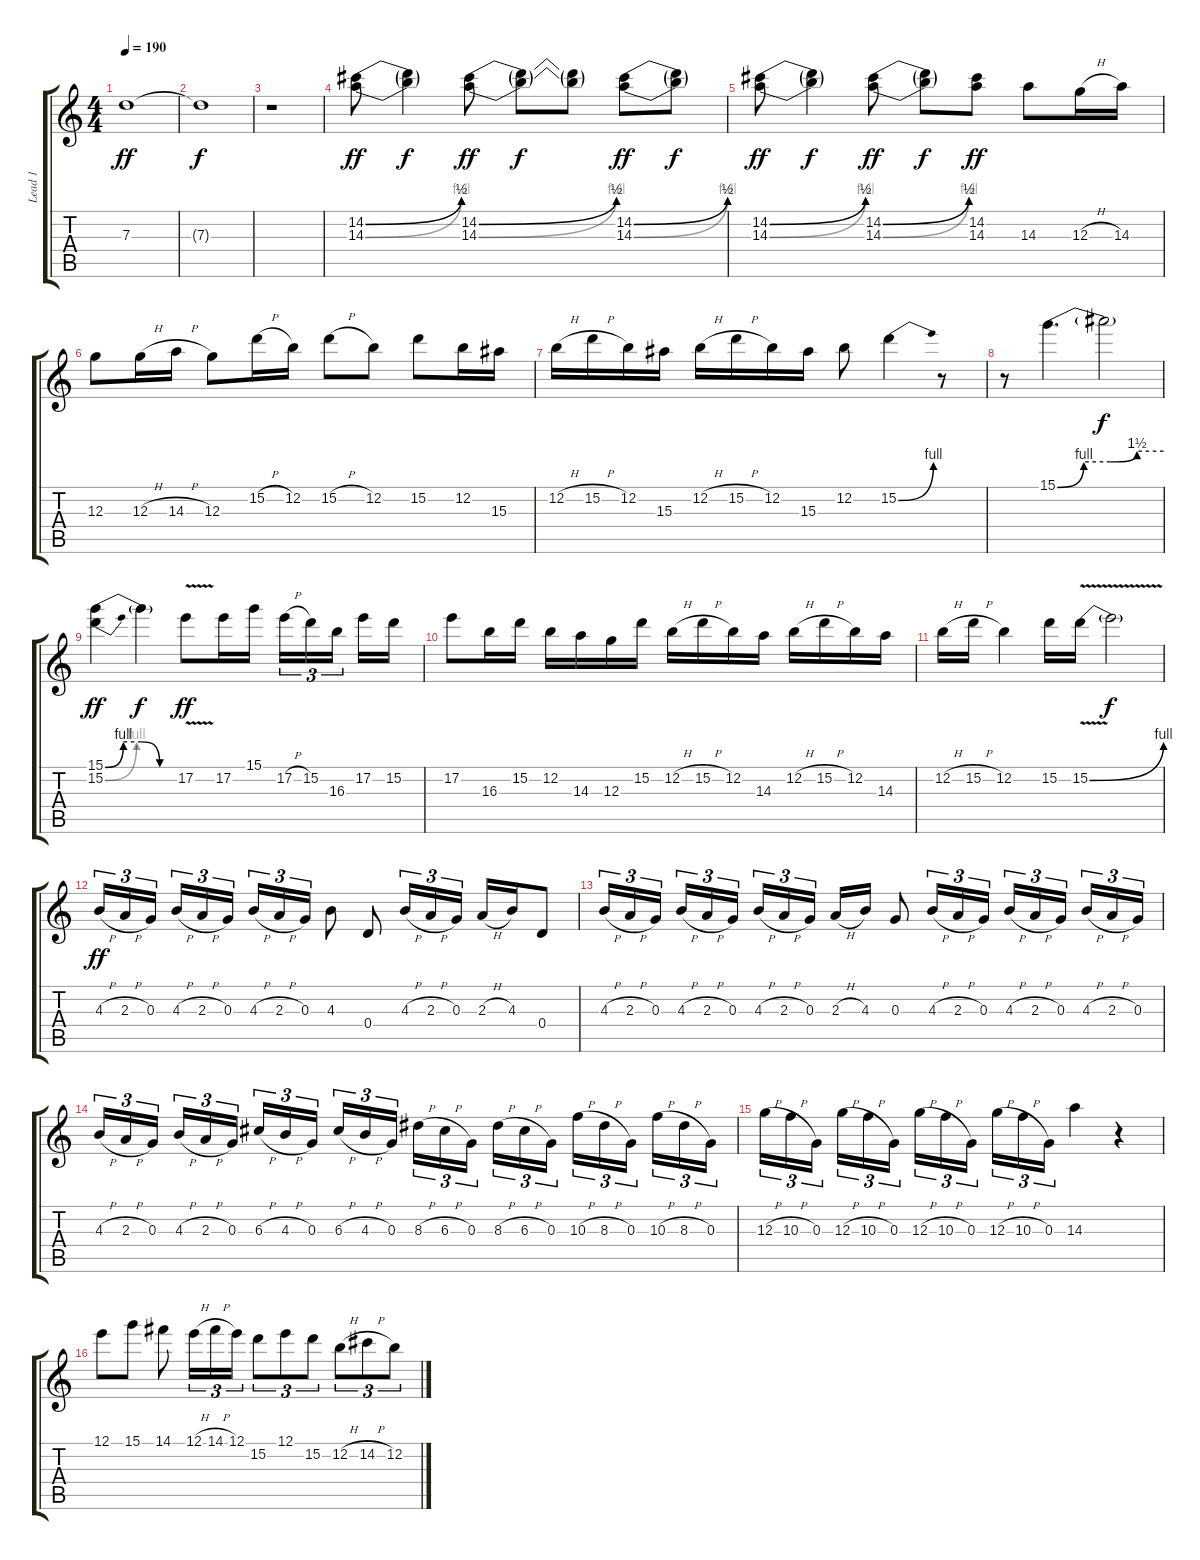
\track ("Lead 1" "Lead 1") {instrument distortionguitar}
\staff {score tabs}
\tuning (E4 B3 G3 D3 A2 E2) {hide}
\ts (4 4)
\tempo 190
\clef g2
\ks c
7.3.1{dy ff} |
7.3{t}.1{dy f} |
r.1 |
(14.2{be (bend 0 0 60 2)} 14.3{be (bend 0 0 60 4)}).8{dy ff} (14.2{t} 14.3{t}).4{dy f} (14.2{be (bend 0 0 60 2)} 14.3{be (bend 0 0 60 4)}).8{dy ff} (14.2{t} 14.3{t}).8{dy f} (14.2{t} 14.3{t}).8 (14.2{be (bend 0 0 60 2)} 14.3{be (bend 0 0 60 4)}).8{dy ff} (14.2{t} 14.3{t}).8{dy f} |
(14.2{be (bend 0 0 60 2)} 14.3{be (bend 0 0 60 4)}).8{dy ff} (14.2{t} 14.3{t}).4{dy f} (14.2{be (bend 0 0 60 2)} 14.3{be (bend 0 0 60 4)}).8{dy ff} (14.2{t} 14.3{t}).8{dy f} (14.2 14.3).8{dy ff} 14.3.8 12.3{h}.16 14.3.16 |
12.3.8 12.3{h}.16 14.3{h}.16 12.3.8 15.2{h}.16 12.2.16 15.2{h}.8 12.2.8 15.2.8 12.2.16 15.3.16 |
12.2{h}.16 15.2{h}.16 12.2.16 15.3.16 12.2{h}.16 15.2{h}.16 12.2.16 15.3.16 12.2.8 15.2{be (bend 0 0 60 4)}.4 r.8 |
r.8 15.1{be (custom 0 0 15 4 30 4 45 6 60 6)}.4{d} 15.1{t}.2{dy f} |
(15.1{be (custom 0 0 15 4 30 4 45 0 60 0)} 15.2{be (bend 0 0 60 4)}).4{dy ff} 15.1{t}.4{dy f} 17.2{v}.8{dy ff} 17.2.16 15.1.16 17.2{h}.16{tu (3 2)} 15.2.16{tu (3 2)} 16.3.16{tu (3 2) beam splitsecondary} 17.2.16 15.2.16 |
17.2.8 16.3.16 15.2.16 12.2.16 14.3.16 12.3.16 15.2.16 12.2{h}.16 15.2{h}.16 12.2.16 14.3.16 12.2{h}.16 15.2{h}.16 12.2.16 14.3.16 |
12.2{h}.16 15.2{h}.16 12.2.4 15.2.16 15.2{be (bend 0 0 60 4) v}.16 15.2{t}.2{dy f} |
4.3{h}.16{tu (3 2) dy ff} 2.3{h}.16{tu (3 2)} 0.3.16{tu (3 2) beam splitsecondary} 4.3{h}.16{tu (3 2)} 2.3{h}.16{tu (3 2)} 0.3.16{tu (3 2)} 4.3{h}.16{tu (3 2)} 2.3{h}.16{tu (3 2)} 0.3.16{tu (3 2)} 4.3.8 0.4.8 4.3{h}.16{tu (3 2)} 2.3{h}.16{tu (3 2)} 0.3.16{tu (3 2)} 2.3{h}.16 4.3.16 0.4.8 |
4.3{h}.16{tu (3 2)} 2.3{h}.16{tu (3 2)} 0.3.16{tu (3 2) beam splitsecondary} 4.3{h}.16{tu (3 2)} 2.3{h}.16{tu (3 2)} 0.3.16{tu (3 2)} 4.3{h}.16{tu (3 2)} 2.3{h}.16{tu (3 2)} 0.3.16{tu (3 2) beam splitsecondary} 2.3{h}.16 4.3.16 0.3.8 4.3{h}.16{tu (3 2)} 2.3{h}.16{tu (3 2)} 0.3.16{tu (3 2)} 4.3{h}.16{tu (3 2)} 2.3{h}.16{tu (3 2)} 0.3.16{tu (3 2) beam splitsecondary} 4.3{h}.16{tu (3 2)} 2.3{h}.16{tu (3 2)} 0.3.16{tu (3 2)} |
4.3{h}.16{tu (3 2)} 2.3{h}.16{tu (3 2)} 0.3.16{tu (3 2) beam splitsecondary} 4.3{h}.16{tu (3 2)} 2.3{h}.16{tu (3 2)} 0.3.16{tu (3 2)} 6.3{h}.16{tu (3 2)} 4.3{h}.16{tu (3 2)} 0.3.16{tu (3 2) beam splitsecondary} 6.3{h}.16{tu (3 2)} 4.3{h}.16{tu (3 2)} 0.3.16{tu (3 2)} 8.3{h}.16{tu (3 2)} 6.3{h}.16{tu (3 2)} 0.3.16{tu (3 2) beam splitsecondary} 8.3{h}.16{tu (3 2)} 6.3{h}.16{tu (3 2)} 0.3.16{tu (3 2)} 10.3{h}.16{tu (3 2)} 8.3{h}.16{tu (3 2)} 0.3.16{tu (3 2) beam splitsecondary} 10.3{h}.16{tu (3 2)} 8.3{h}.16{tu (3 2)} 0.3.16{tu (3 2)} |
12.3{h}.16{tu (3 2)} 10.3{h}.16{tu (3 2)} 0.3.16{tu (3 2) beam splitsecondary} 12.3{h}.16{tu (3 2)} 10.3{h}.16{tu (3 2)} 0.3.16{tu (3 2)} 12.3{h}.16{tu (3 2)} 10.3{h}.16{tu (3 2)} 0.3.16{tu (3 2) beam splitsecondary} 12.3{h}.16{tu (3 2)} 10.3{h}.16{tu (3 2)} 0.3.16{tu (3 2)} 14.3.4 r.4 |
12.1.8 15.1.8 14.1.8 12.1{h}.16{tu (3 2)} 14.1{h}.16{tu (3 2)} 12.1.16{tu (3 2)} 15.2.8{tu (3 2)} 12.1.8{tu (3 2)} 15.2.8{tu (3 2)} 12.2{h}.8{tu (3 2)} 14.2{h}.8{tu (3 2)} 12.2.8{tu (3 2)}
